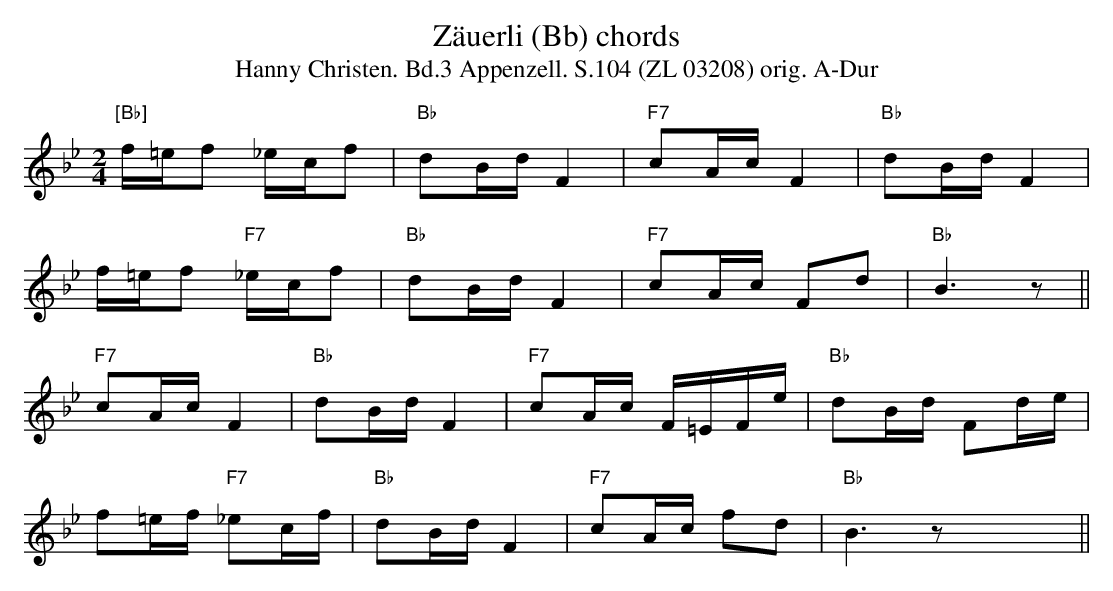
X:1
T:Zäuerli (Bb) chords
T:Hanny Christen. Bd.3 Appenzell. S.104 (ZL 03208) orig. A-Dur
M:2/4
L:1/8
K:Bbmaj%%MIDI gchordon
"[Bb]"f/2=e/2f _e/2c/2f | "Bb"dB/2d/2 F2 | "F7"cA/2c/2 F2 | "Bb"dB/2d/2 F2 |
f/2=e/2f "F7"_e/2c/2f | "Bb"dB/2d/2 F2 | "F7"cA/2c/2 Fd | "Bb"B3 z ||
"F7"cA/2c/2 F2 | "Bb"dB/2d/2 F2 | "F7"cA/2c/2 F/2=E/2F/2e/2 | "Bb"dB/2d/2 Fd/2e/2 |
f=e/2f/2 "F7"_ec/2f/2 | "Bb"dB/2d/2 F2 | "F7"cA/2c/2 fd | "Bb"B3 z X||
